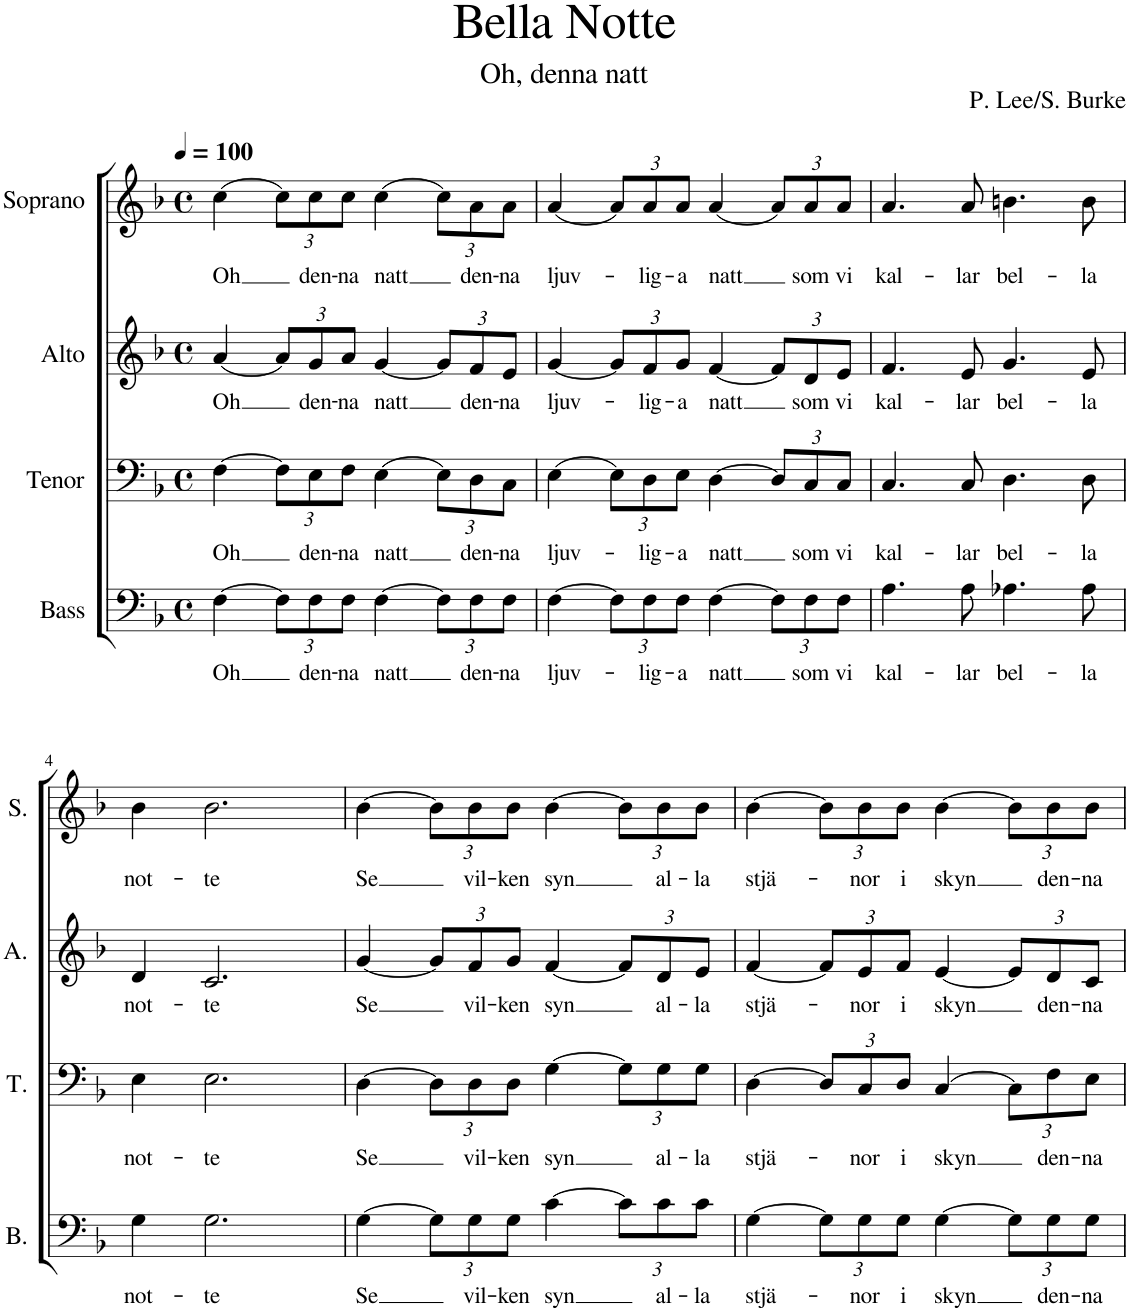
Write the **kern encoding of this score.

**kern	**text	**kern	**text	**kern	**text	**kern	**text
*part4	*part4	*part3	*part3	*part2	*part2	*part1	*part1
*staff4	*staff4	*staff3	*staff3	*staff2	*staff2	*staff1	*staff1
*I"Bass	*	*I"Tenor	*	*I"Alto	*	*I"Soprano	*
*I'B.	*	*I'T.	*	*I'A.	*	*I'S.	*
*clefF4	*	*clefF4	*	*clefG2	*	*clefG2	*
*k[b-]	*	*k[b-]	*	*k[b-]	*	*k[b-]	*
*M4/4	*	*M4/4	*	*M4/4	*	*M4/4	*
*met(c)	*	*met(c)	*	*met(c)	*	*met(c)	*
*MM100	*	*MM100	*	*MM100	*	*MM100	*
=1	=1	=1	=1	=1	=1	=1	=1
!	!LO:LY:b	!	!LO:LY:b	!	!LO:LY:b	!	!LO:LY:b
[4F\	Oh	[4F\	Oh	[4a/	Oh	[4cc\	Oh
*Xbrackettup	*	*Xbrackettup	*	*Xbrackettup	*	*Xbrackettup	*
12F\L]	.	12F\L]	.	12a/L]	.	12cc\L]	.
!	!LO:LY:b	!	!LO:LY:b	!	!LO:LY:b	!	!LO:LY:b
12F\	den-	12E\	den-	12g/	den-	12cc\	den-
!	!LO:LY:b	!	!LO:LY:b	!	!LO:LY:b	!	!LO:LY:b
12F\J	-na	12F\J	-na	12a/J	-na	12cc\J	-na
!	!LO:LY:b	!	!LO:LY:b	!	!LO:LY:b	!	!LO:LY:b
[4F\	natt	[4E\	natt	[4g/	natt	[4cc\	natt
12F\L]	.	12E\L]	.	12g/L]	.	12cc\L]	.
!	!LO:LY:b	!	!LO:LY:b	!	!LO:LY:b	!	!LO:LY:b
12F\	den-	12D\	den-	12f/	den-	12a\	den-
!	!LO:LY:b	!	!LO:LY:b	!	!LO:LY:b	!	!LO:LY:b
12F\J	-na	12C\J	-na	12e/J	-na	12a\J	-na
=2	=2	=2	=2	=2	=2	=2	=2
!	!LO:LY:b	!	!LO:LY:b	!	!LO:LY:b	!	!LO:LY:b
[4F\	ljuv-	[4E\	ljuv-	[4g/	ljuv-	[4a/	ljuv-
12F\L]	.	12E\L]	.	12g/L]	.	12a/L]	.
!	!LO:LY:b	!	!LO:LY:b	!	!LO:LY:b	!	!LO:LY:b
12F\	-lig-	12D\	-lig-	12f/	-lig-	12a/	-lig-
!	!LO:LY:b	!	!LO:LY:b	!	!LO:LY:b	!	!LO:LY:b
12F\J	-a	12E\J	-a	12g/J	-a	12a/J	-a
!	!LO:LY:b	!	!LO:LY:b	!	!LO:LY:b	!	!LO:LY:b
[4F\	natt	[4D\	natt	[4f/	natt	[4a/	natt
12F\L]	.	12D/L]	.	12f/L]	.	12a/L]	.
!	!LO:LY:b	!	!LO:LY:b	!	!LO:LY:b	!	!LO:LY:b
12F\	som	12C/	som	12d/	som	12a/	som
!	!LO:LY:b	!	!LO:LY:b	!	!LO:LY:b	!	!LO:LY:b
12F\J	vi	12C/J	vi	12e/J	vi	12a/J	vi
=3	=3	=3	=3	=3	=3	=3	=3
!	!LO:LY:b	!	!LO:LY:b	!	!LO:LY:b	!	!LO:LY:b
4.A\	kal-	4.C/	kal-	4.f/	kal-	4.a/	kal-
!	!LO:LY:b	!	!LO:LY:b	!	!LO:LY:b	!	!LO:LY:b
8A\	-lar	8C/	-lar	8e/	-lar	8a/	-lar
!	!LO:LY:b	!	!LO:LY:b	!	!LO:LY:b	!	!LO:LY:b
4.A-X\	bel-	4.D\	bel-	4.g/	bel-	4.bn\	bel-
!	!LO:LY:b	!	!LO:LY:b	!	!LO:LY:b	!	!LO:LY:b
8A-\	-la	8D\	-la	8e/	-la	8b\	-la
!!LO:LB:g=z
=4	=4	=4	=4	=4	=4	=4	=4
!	!LO:LY:b	!	!LO:LY:b	!	!LO:LY:b	!	!LO:LY:b
4G\	not-	4E\	not-	4d/	not-	4b-\	not-
!	!LO:LY:b	!	!LO:LY:b	!	!LO:LY:b	!	!LO:LY:b
2.G\	-te	2.E\	-te	2.c/	-te	2.b-\	-te
=5	=5	=5	=5	=5	=5	=5	=5
!	!LO:LY:b	!	!LO:LY:b	!	!LO:LY:b	!	!LO:LY:b
[4G\	Se	[4D\	Se	[4g/	Se	[4b-\	Se
12G\L]	.	12D\L]	.	12g/L]	.	12b-\L]	.
!	!LO:LY:b	!	!LO:LY:b	!	!LO:LY:b	!	!LO:LY:b
12G\	vil-	12D\	vil-	12f/	vil-	12b-\	vil-
!	!LO:LY:b	!	!LO:LY:b	!	!LO:LY:b	!	!LO:LY:b
12G\J	-ken	12D\J	-ken	12g/J	-ken	12b-\J	-ken
!	!LO:LY:b	!	!LO:LY:b	!	!LO:LY:b	!	!LO:LY:b
[4c\	syn	[4G\	syn	[4f/	syn	[4b-\	syn
12c\L]	.	12G\L]	.	12f/L]	.	12b-\L]	.
!	!LO:LY:b	!	!LO:LY:b	!	!LO:LY:b	!	!LO:LY:b
12c\	al-	12G\	al-	12d/	al-	12b-\	al-
!	!LO:LY:b	!	!LO:LY:b	!	!LO:LY:b	!	!LO:LY:b
12c\J	-la	12G\J	-la	12e/J	-la	12b-\J	-la
=6	=6	=6	=6	=6	=6	=6	=6
!	!LO:LY:b	!	!LO:LY:b	!	!LO:LY:b	!	!LO:LY:b
[4G\	stjä-	[4D\	stjä-	[4f/	stjä-	[4b-\	stjä-
12G\L]	.	12D/L]	.	12f/L]	.	12b-\L]	.
!	!LO:LY:b	!	!LO:LY:b	!	!LO:LY:b	!	!LO:LY:b
12G\	-nor	12C/	-nor	12e/	-nor	12b-\	-nor
!	!LO:LY:b	!	!LO:LY:b	!	!LO:LY:b	!	!LO:LY:b
12G\J	i	12D/J	i	12f/J	i	12b-\J	i
!	!LO:LY:b	!	!LO:LY:b	!	!LO:LY:b	!	!LO:LY:b
[4G\	skyn	[4C/	skyn	[4e/	skyn	[4b-\	skyn
12G\L]	.	12C\L]	.	12e/L]	.	12b-\L]	.
!	!LO:LY:b	!	!LO:LY:b	!	!LO:LY:b	!	!LO:LY:b
12G\	den-	12F\	den-	12d/	den-	12b-\	den-
!	!LO:LY:b	!	!LO:LY:b	!	!LO:LY:b	!	!LO:LY:b
12G\J	-na	12E\J	-na	12c/J	-na	12b-\J	-na
=	=	=	=	=	=	=	=
*-	*-	*-	*-	*-	*-	*-	*-
